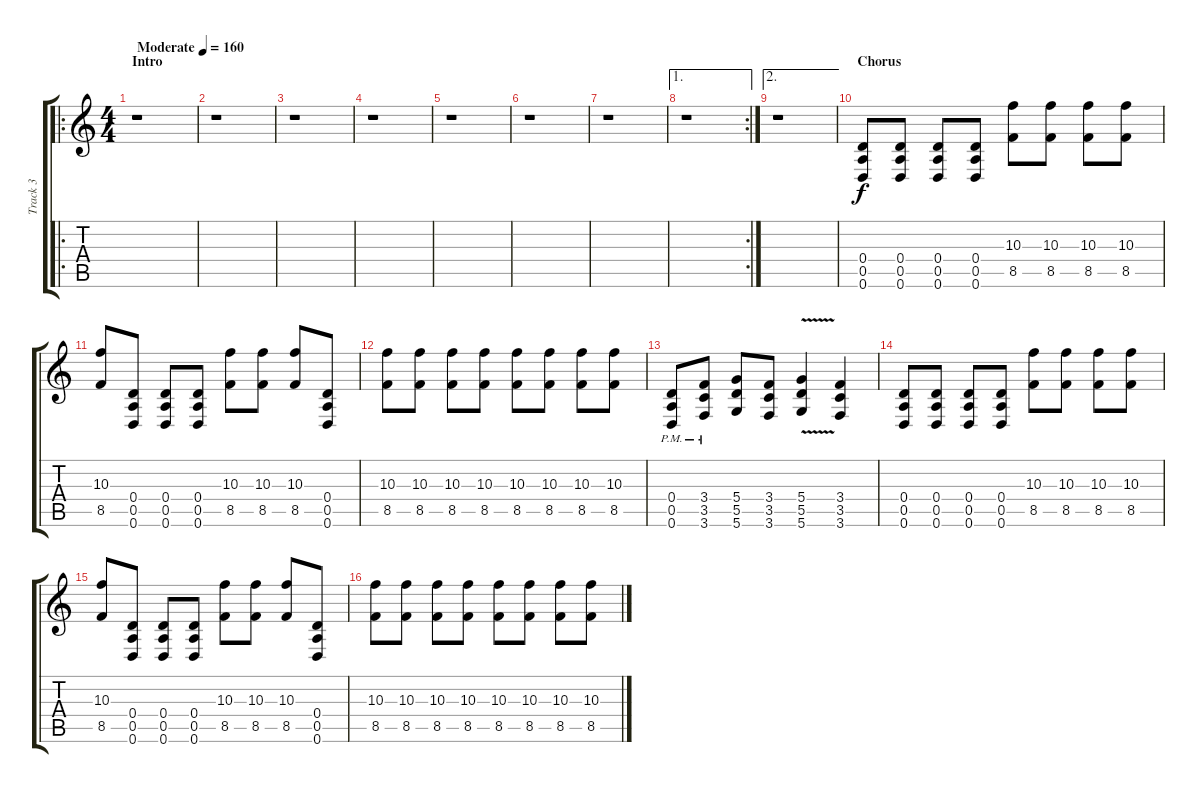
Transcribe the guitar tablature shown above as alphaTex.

\track ("Track 3" "Track 3") {instrument distortionguitar}
\staff {score tabs}
\tuning (E4 B3 G3 D3 A2 D2) {hide}
\ro
\ts (4 4)
\section ("" "Intro")
\tempo (160 "Moderate")
\clef g2
\ks c
r.1{dy f instrument distortionguitar} |
r.1 |
r.1 |
r.1 |
r.1 |
r.1 |
r.1 |
\ae 1
\rc 2
r.1 |
\ae 2
r.1 |
\section ("" "Chorus")
(0.4 0.5 0.6).8 (0.4 0.5 0.6).8 (0.4 0.5 0.6).8 (0.4 0.5 0.6).8 (10.3 8.5).8 (10.3 8.5).8 (10.3 8.5).8 (10.3 8.5).8 |
(10.3 8.5).8 (0.4 0.5 0.6).8 (0.4 0.5 0.6).8 (0.4 0.5 0.6).8 (10.3 8.5).8 (10.3 8.5).8 (10.3 8.5).8 (0.4 0.5 0.6).8 |
(10.3 8.5).8 (10.3 8.5).8 (10.3 8.5).8 (10.3 8.5).8 (10.3 8.5).8 (10.3 8.5).8 (10.3 8.5).8 (10.3 8.5).8 |
(0.4{pm} 0.5{pm} 0.6{pm}).8 (3.4{pm} 3.5{pm} 3.6).8 (5.4 5.5 5.6).8 (3.4 3.5 3.6).8 (5.4 5.5 5.6{v}).4 (3.4 3.5 3.6).4 |
(0.4 0.5 0.6).8 (0.4 0.5 0.6).8 (0.4 0.5 0.6).8 (0.4 0.5 0.6).8 (10.3 8.5).8 (10.3 8.5).8 (10.3 8.5).8 (10.3 8.5).8 |
(10.3 8.5).8 (0.4 0.5 0.6).8 (0.4 0.5 0.6).8 (0.4 0.5 0.6).8 (10.3 8.5).8 (10.3 8.5).8 (10.3 8.5).8 (0.4 0.5 0.6).8 |
(10.3 8.5).8 (10.3 8.5).8 (10.3 8.5).8 (10.3 8.5).8 (10.3 8.5).8 (10.3 8.5).8 (10.3 8.5).8 (10.3 8.5).8
